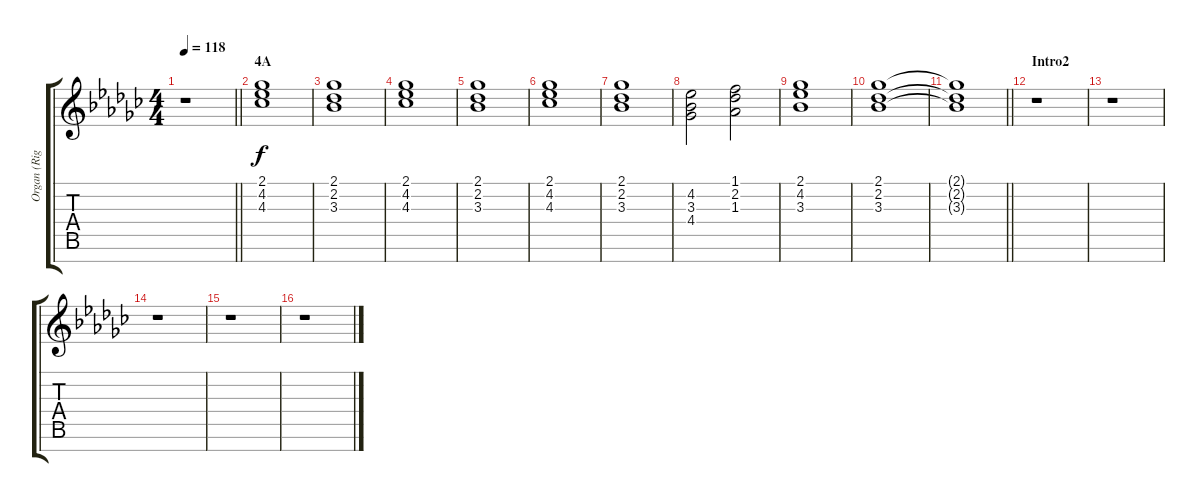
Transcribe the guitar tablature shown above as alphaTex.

\track ("Organ (Right Hand)" "Organ (Rig") {instrument drawbarorgan}
\staff {score tabs}
\tuning (E5 B4 G4 D4 A3 E3 B2) {hide}
\ts (4 4)
\tempo 118
\clef g2
\barLineRight lightlight
\ks gb
r.1{dy f} |
\section ("" "4A")
(2.1 4.2 4.3).1 |
(2.1 2.2 3.3).1 |
(2.1 4.2 4.3).1 |
(2.1 2.2 3.3).1 |
(2.1 4.2 4.3).1 |
(2.1 2.2 3.3).1 |
(4.2 3.3 4.4).2 (1.1 2.2 1.3).2 |
(2.1 4.2 3.3).1 |
(2.1 2.2 3.3).1 |
\barLineRight lightlight
(2.1{t} 2.2{t} 3.3{t}).1 |
\section ("" "Intro2")
r.1 |
r.1 |
r.1 |
r.1 |
r.1
